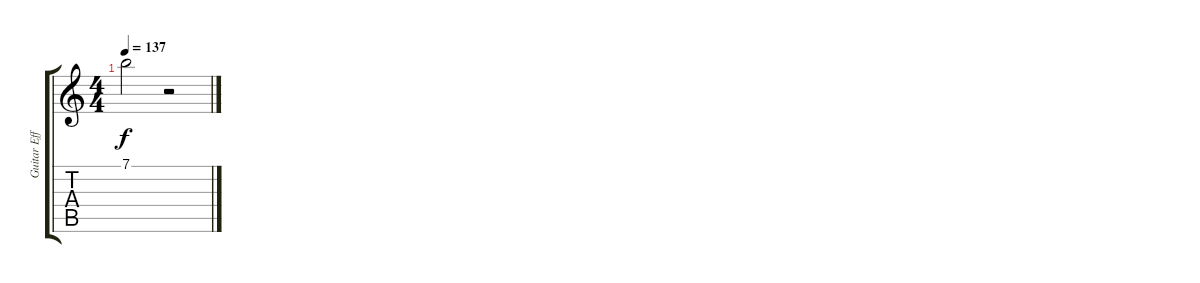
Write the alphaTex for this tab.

\track ("Guitar Effects" "Guitar Eff") {instrument distortionguitar}
\staff {score tabs}
\tuning (E4 B3 G3 D3 A2 E2) {hide}
\ts (4 4)
\tempo 137
\clef g2
\ks c
7.1{t}.2{dy f} r.2
